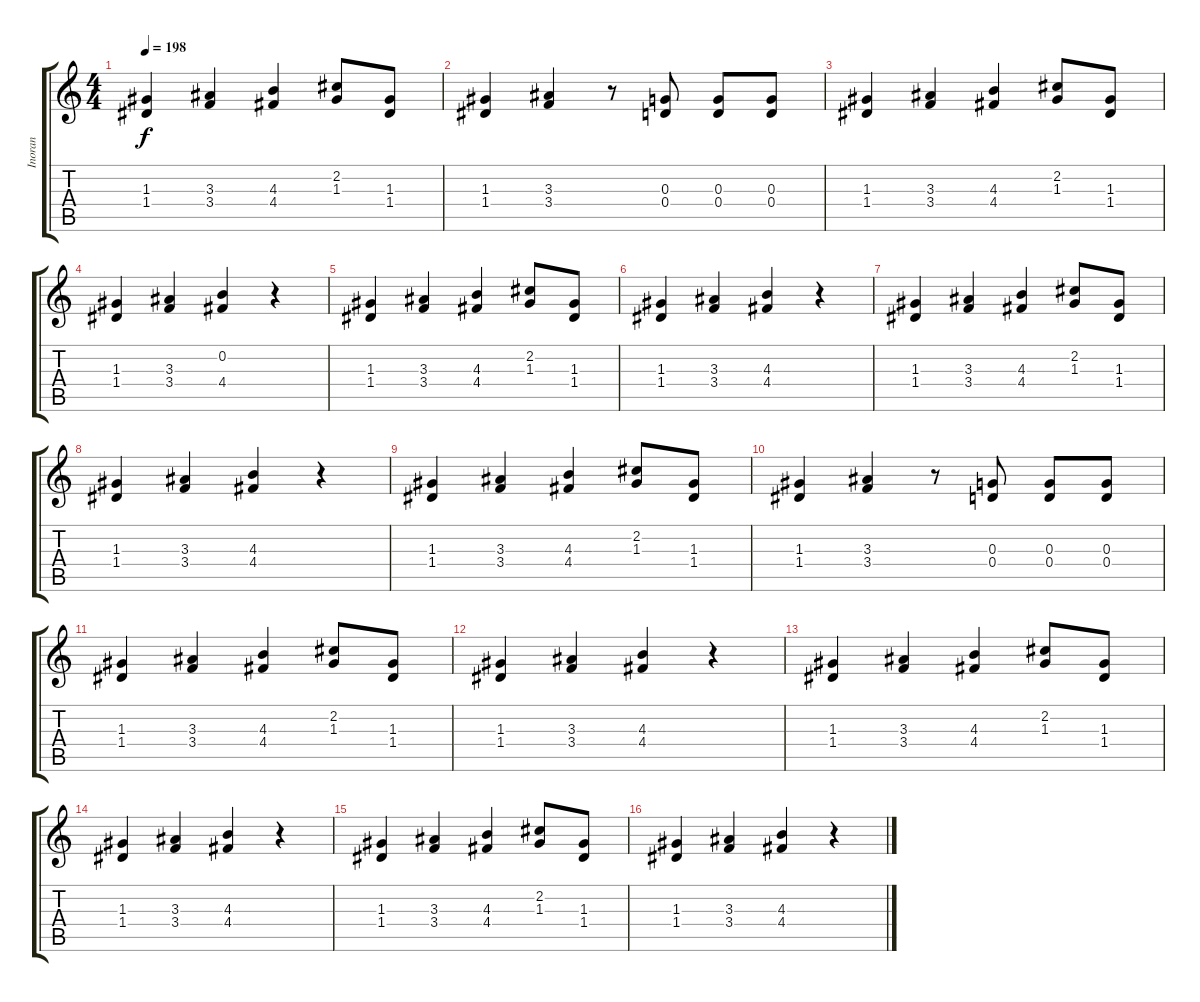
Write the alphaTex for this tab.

\track ("Inoran" "Inoran") {instrument overdrivenguitar}
\staff {score tabs}
\tuning (E4 B3 G3 D3 A2 E2) {hide}
\ts (4 4)
\tempo 198
\clef g2
\ks c
(1.3 1.4).4{dy f} (3.3 3.4).4 (4.3 4.4).4 (2.2 1.3).8 (1.3 1.4).8 |
(1.3 1.4).4 (3.3 3.4).4 r.8 (0.3 0.4).8 (0.3 0.4).8 (0.3 0.4).8 |
(1.3 1.4).4 (3.3 3.4).4 (4.3 4.4).4 (2.2 1.3).8 (1.3 1.4).8 |
(1.3 1.4).4 (3.3 3.4).4 (0.2 4.4).4 r.4 |
(1.3 1.4).4 (3.3 3.4).4 (4.3 4.4).4 (2.2 1.3).8 (1.3 1.4).8 |
(1.3 1.4).4 (3.3 3.4).4 (4.3 4.4).4 r.4 |
(1.3 1.4).4 (3.3 3.4).4 (4.3 4.4).4 (2.2 1.3).8 (1.3 1.4).8 |
(1.3 1.4).4 (3.3 3.4).4 (4.3 4.4).4 r.4 |
(1.3 1.4).4 (3.3 3.4).4 (4.3 4.4).4 (2.2 1.3).8 (1.3 1.4).8 |
(1.3 1.4).4 (3.3 3.4).4 r.8 (0.3 0.4).8 (0.3 0.4).8 (0.3 0.4).8 |
(1.3 1.4).4 (3.3 3.4).4 (4.3 4.4).4 (2.2 1.3).8 (1.3 1.4).8 |
(1.3 1.4).4 (3.3 3.4).4 (4.3 4.4).4 r.4 |
(1.3 1.4).4 (3.3 3.4).4 (4.3 4.4).4 (2.2 1.3).8 (1.3 1.4).8 |
(1.3 1.4).4 (3.3 3.4).4 (4.3 4.4).4 r.4 |
(1.3 1.4).4 (3.3 3.4).4 (4.3 4.4).4 (2.2 1.3).8 (1.3 1.4).8 |
(1.3 1.4).4 (3.3 3.4).4 (4.3 4.4).4 r.4
